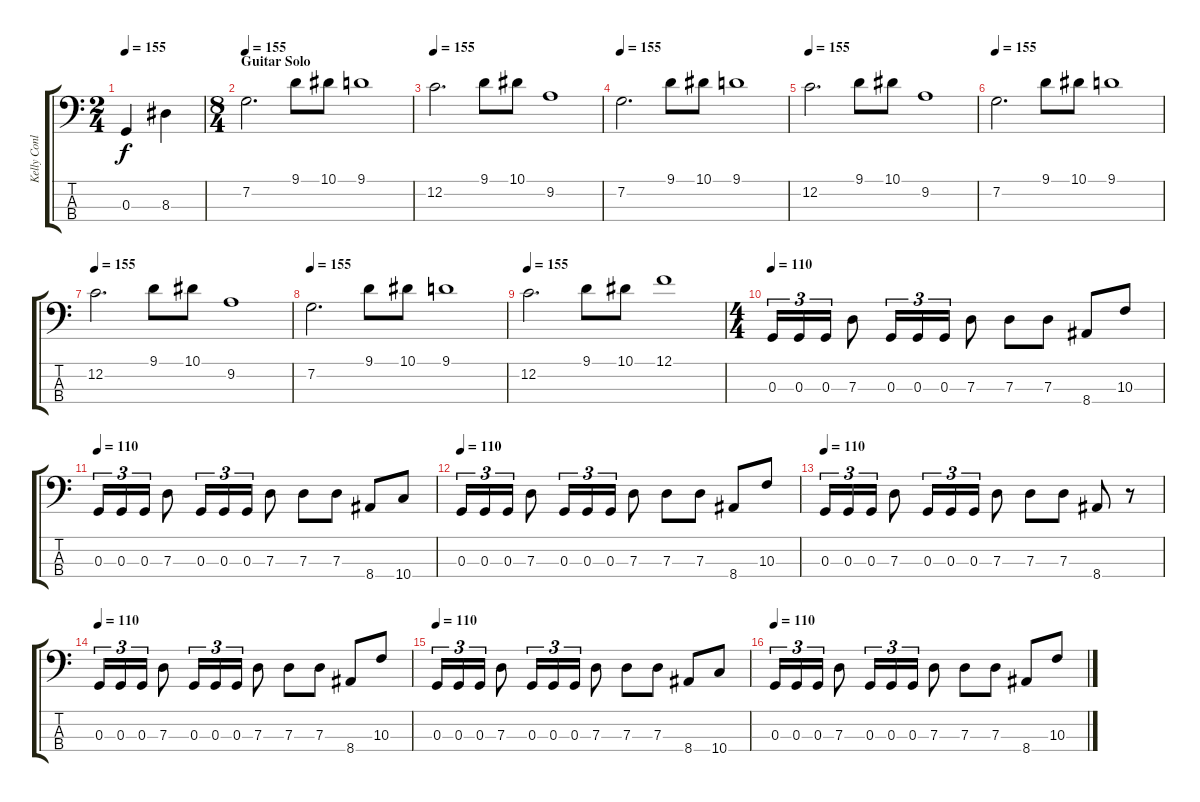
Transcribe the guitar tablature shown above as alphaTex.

\track ("Kelly Conlon" "Kelly Conl") {instrument electricbassfinger}
\staff {score tabs}
\tuning (F2 C2 G1 D1) {hide}
\ts (2 4)
\tempo 155
\clef f4
\ks c
0.3.4{dy f} 8.3.4 |
\ts (8 4)
\section ("" "Guitar Solo")
\tempo 155
7.2.2{d} 9.1.8 10.1.8 9.1.1 |
\tempo 155
12.2.2{d} 9.1.8 10.1.8 9.2.1 |
\tempo 155
7.2.2{d} 9.1.8 10.1.8 9.1.1 |
\tempo 155
12.2.2{d} 9.1.8 10.1.8 9.2.1 |
\tempo 155
7.2.2{d} 9.1.8 10.1.8 9.1.1 |
\tempo 155
12.2.2{d} 9.1.8 10.1.8 9.2.1 |
\tempo 155
7.2.2{d} 9.1.8 10.1.8 9.1.1 |
\tempo 155
12.2.2{d} 9.1.8 10.1.8 12.1.1 |
\ts (4 4)
\tempo 110
0.3.16{tu (3 2)} 0.3.16{tu (3 2)} 0.3.16{tu (3 2)} 7.3.8 0.3.16{tu (3 2)} 0.3.16{tu (3 2)} 0.3.16{tu (3 2)} 7.3.8 7.3.8 7.3.8 8.4.8 10.3.8 |
\tempo 110
0.3.16{tu (3 2)} 0.3.16{tu (3 2)} 0.3.16{tu (3 2)} 7.3.8 0.3.16{tu (3 2)} 0.3.16{tu (3 2)} 0.3.16{tu (3 2)} 7.3.8 7.3.8 7.3.8 8.4.8 10.4.8 |
\tempo 110
0.3.16{tu (3 2)} 0.3.16{tu (3 2)} 0.3.16{tu (3 2)} 7.3.8 0.3.16{tu (3 2)} 0.3.16{tu (3 2)} 0.3.16{tu (3 2)} 7.3.8 7.3.8 7.3.8 8.4.8 10.3.8 |
\tempo 110
0.3.16{tu (3 2)} 0.3.16{tu (3 2)} 0.3.16{tu (3 2)} 7.3.8 0.3.16{tu (3 2)} 0.3.16{tu (3 2)} 0.3.16{tu (3 2)} 7.3.8 7.3.8 7.3.8 8.4.8 r.8 |
\tempo 110
0.3.16{tu (3 2)} 0.3.16{tu (3 2)} 0.3.16{tu (3 2)} 7.3.8 0.3.16{tu (3 2)} 0.3.16{tu (3 2)} 0.3.16{tu (3 2)} 7.3.8 7.3.8 7.3.8 8.4.8 10.3.8 |
\tempo 110
0.3.16{tu (3 2)} 0.3.16{tu (3 2)} 0.3.16{tu (3 2)} 7.3.8 0.3.16{tu (3 2)} 0.3.16{tu (3 2)} 0.3.16{tu (3 2)} 7.3.8 7.3.8 7.3.8 8.4.8 10.4.8 |
\tempo 110
0.3.16{tu (3 2)} 0.3.16{tu (3 2)} 0.3.16{tu (3 2)} 7.3.8 0.3.16{tu (3 2)} 0.3.16{tu (3 2)} 0.3.16{tu (3 2)} 7.3.8 7.3.8 7.3.8 8.4.8 10.3.8
